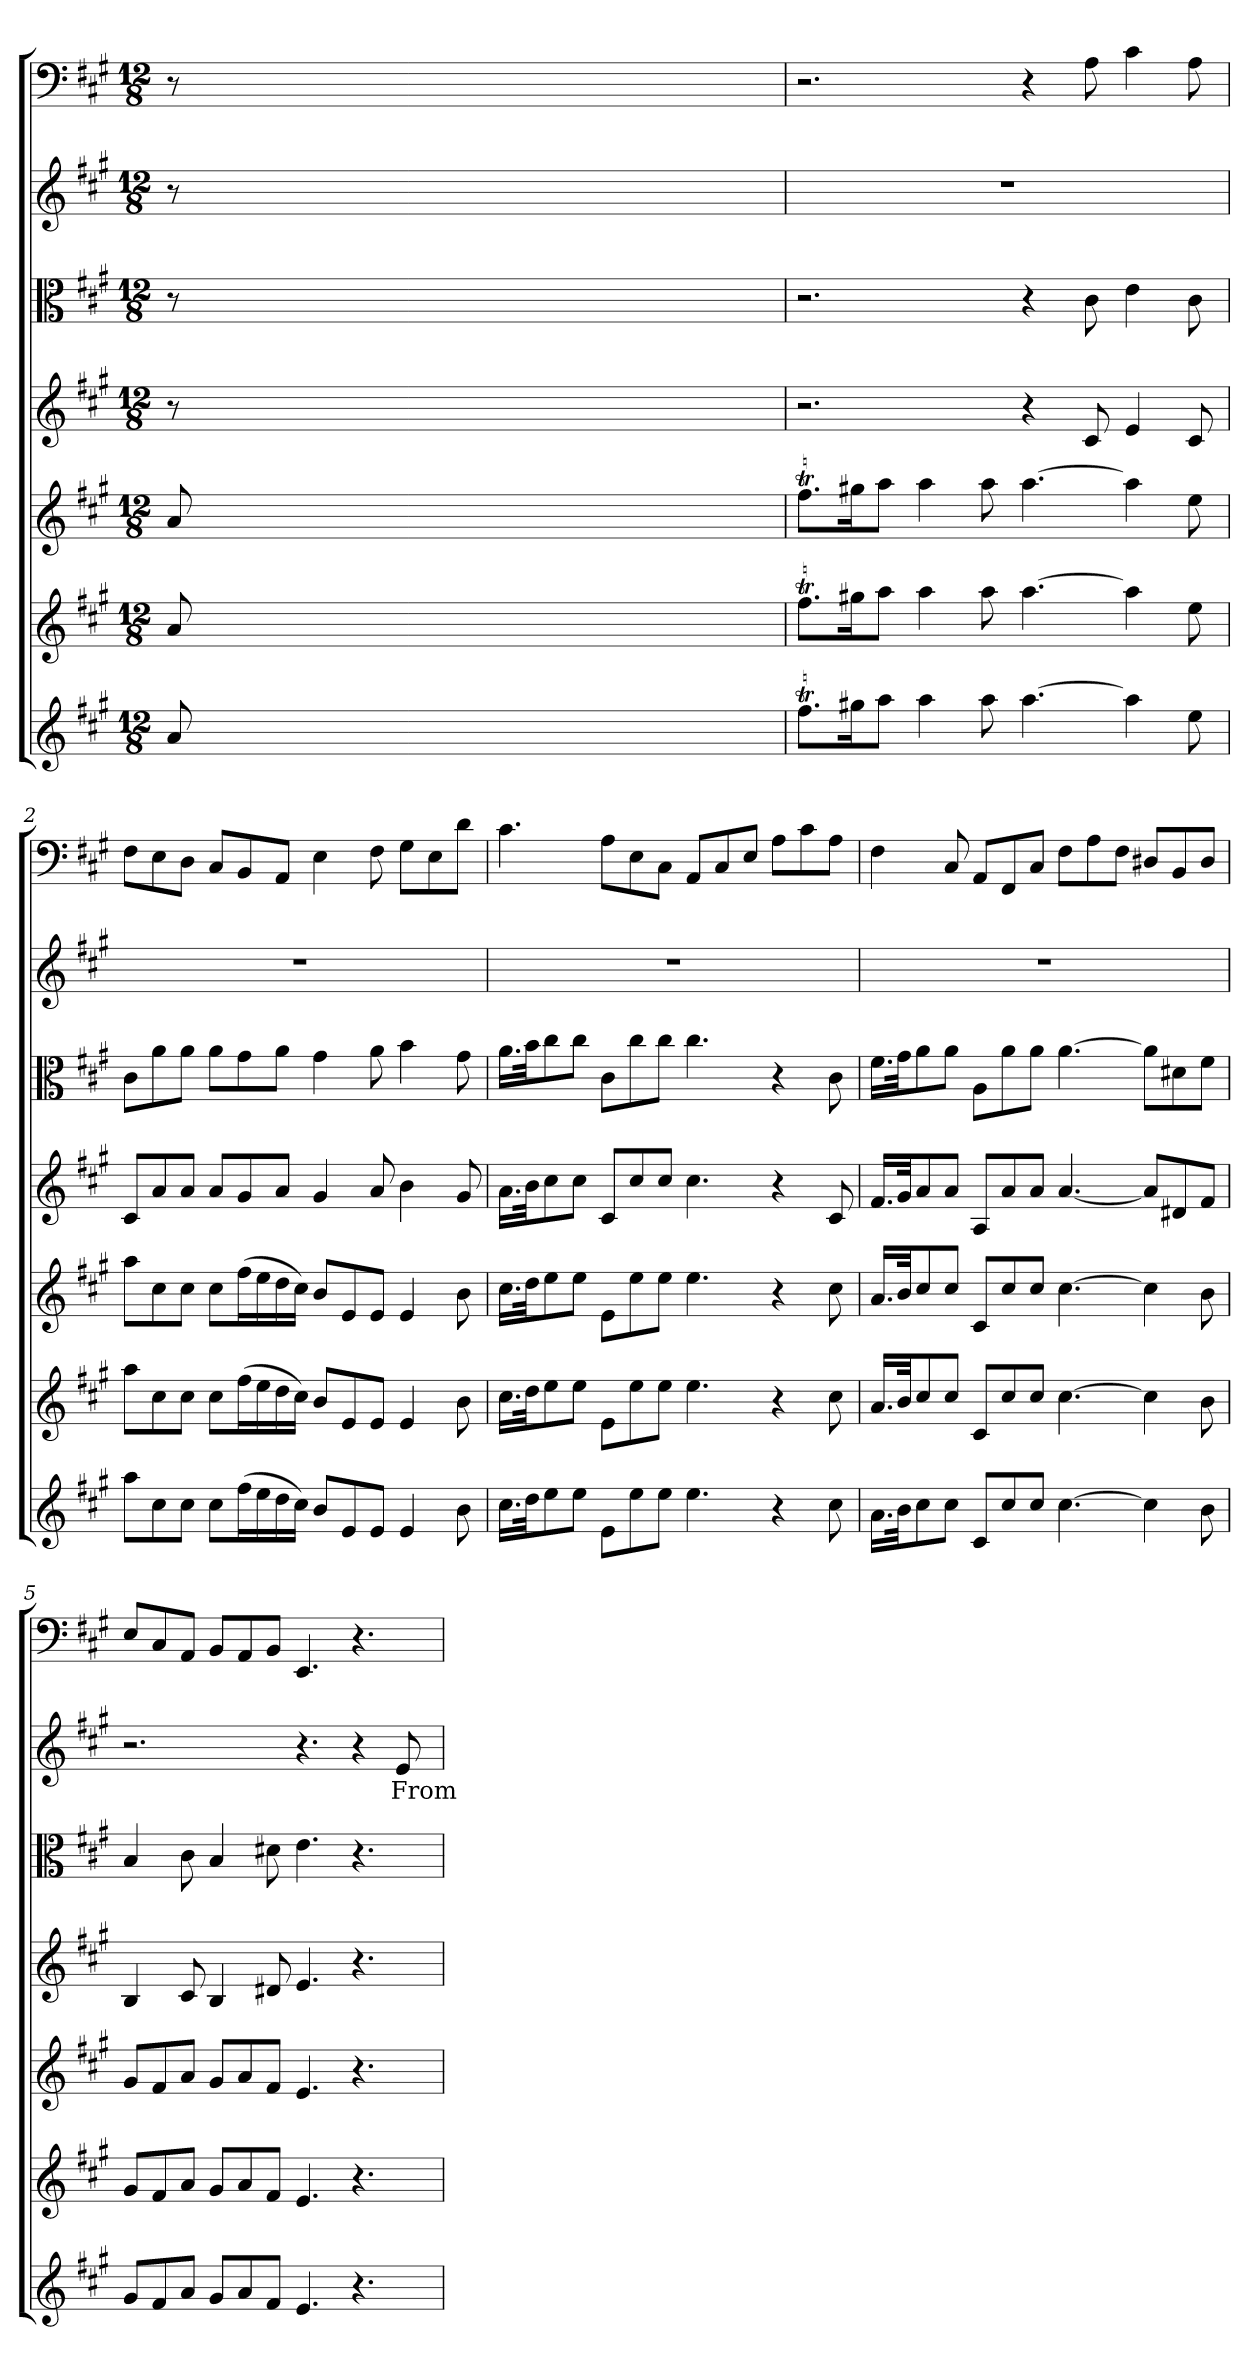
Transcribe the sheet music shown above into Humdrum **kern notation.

**kern	**kern	**kern	**kern	**kern	**kern	**text	**kern
*part7	*part6	*part5	*part4	*part3	*part2	*part2	*part1
*staff7	*staff6	*staff5	*staff4	*staff3	*staff2	*staff2	*staff1
*clefG2	*clefG2	*clefG2	*clefG2	*clefC3	*clefG2	*	*clefF4
*k[f#c#g#]	*k[f#c#g#]	*k[f#c#g#]	*k[f#c#g#]	*k[f#c#g#]	*k[f#c#g#]	*	*k[f#c#g#]
*A:	*A:	*A:	*A:	*A:	*A:	*	*A:
*M12/8	*M12/8	*M12/8	*M12/8	*M12/8	*M12/8	*	*M12/8
=	=	=	=	=	=	=	=
8a/	8a/	8a/	8r	8r	8r	.	8r
2ryy	2ryy	2ryy	2ryy	2ryy	2ryy	.	2ryy
32ryy	32ryy	32ryy	32ryy	32ryy	32ryy	.	32ryy
32ryy	32ryy	32ryy	32ryy	32ryy	32ryy	.	32ryy
32ryy	32ryy	32ryy	32ryy	32ryy	32ryy	.	32ryy
32ryy	32ryy	32ryy	32ryy	32ryy	32ryy	.	32ryy
32ryy	32ryy	32ryy	32ryy	32ryy	32ryy	.	32ryy
32ryy	32ryy	32ryy	32ryy	32ryy	32ryy	.	32ryy
32ryy	32ryy	32ryy	32ryy	32ryy	32ryy	.	32ryy
32ryy	32ryy	32ryy	32ryy	32ryy	32ryy	.	32ryy
32ryy	32ryy	32ryy	32ryy	32ryy	32ryy	.	32ryy
32ryy	32ryy	32ryy	32ryy	32ryy	32ryy	.	32ryy
32ryy	32ryy	32ryy	32ryy	32ryy	32ryy	.	32ryy
32ryy	32ryy	32ryy	32ryy	32ryy	32ryy	.	32ryy
32ryy	32ryy	32ryy	32ryy	32ryy	32ryy	.	32ryy
32ryy	32ryy	32ryy	32ryy	32ryy	32ryy	.	32ryy
32ryy	32ryy	32ryy	32ryy	32ryy	32ryy	.	32ryy
32ryy	32ryy	32ryy	32ryy	32ryy	32ryy	.	32ryy
32ryy	32ryy	32ryy	32ryy	32ryy	32ryy	.	32ryy
32ryy	32ryy	32ryy	32ryy	32ryy	32ryy	.	32ryy
32ryy	32ryy	32ryy	32ryy	32ryy	32ryy	.	32ryy
32ryy	32ryy	32ryy	32ryy	32ryy	32ryy	.	32ryy
32ryy	32ryy	32ryy	32ryy	32ryy	32ryy	.	32ryy
32ryy	32ryy	32ryy	32ryy	32ryy	32ryy	.	32ryy
32ryy	32ryy	32ryy	32ryy	32ryy	32ryy	.	32ryy
32ryy	32ryy	32ryy	32ryy	32ryy	32ryy	.	32ryy
32ryy	32ryy	32ryy	32ryy	32ryy	32ryy	.	32ryy
32ryy	32ryy	32ryy	32ryy	32ryy	32ryy	.	32ryy
32ryy	32ryy	32ryy	32ryy	32ryy	32ryy	.	32ryy
32ryy	32ryy	32ryy	32ryy	32ryy	32ryy	.	32ryy
=1	=1	=1	=1	=1	=1	=1	=1
8.ff#t\L	8.ff#t\L	8.ff#t\L	2.r	2.r	1.r	.	2.r
16gg#X\K	16gg#X\K	16gg#X\K	.	.	.	.	.
8aa\J	8aa\J	8aa\J	.	.	.	.	.
4aa\	4aa\	4aa\	.	.	.	.	.
8aa\	8aa\	8aa\	.	.	.	.	.
[4.aa\	[4.aa\	[4.aa\	4r	4r	.	.	4r
.	.	.	8c#/	8c#\	.	.	8A\
4aa\]	4aa\]	4aa\]	4e/	4e\	.	.	4c#\
8ee\	8ee\	8ee\	8c#/	8c#\	.	.	8A\
=2	=2	=2	=2	=2	=2	=2	=2
8aa\L	8aa\L	8aa\L	8c#/L	8c#\L	1.r	.	8F#\L
8cc#\	8cc#\	8cc#\	8a/	8a\	.	.	8E\
8cc#\J	8cc#\J	8cc#\J	8a/J	8a\J	.	.	8D\J
8cc#\L	8cc#\L	8cc#\L	8a/L	8a\L	.	.	8C#/L
(16ff#\L	(16ff#\L	(16ff#\L	8g#/	8g#\	.	.	8BB/
16ee\	16ee\	16ee\	.	.	.	.	.
16dd\	16dd\	16dd\	8a/J	8a\J	.	.	8AA/J
16cc#\JJ)	16cc#\JJ)	16cc#\JJ)	.	.	.	.	.
8b/L	8b/L	8b/L	4g#/	4g#\	.	.	4E\
8e/	8e/	8e/	.	.	.	.	.
8e/J	8e/J	8e/J	8a/	8a\	.	.	8F#\
4e/	4e/	4e/	4b\	4b\	.	.	8G#\L
.	.	.	.	.	.	.	8E\
8b\	8b\	8b\	8g#/	8g#\	.	.	8d\J
=3	=3	=3	=3	=3	=3	=3	=3
16.cc#\LL	16.cc#\LL	16.cc#\LL	16.a\LL	16.a\LL	1.r	.	4.c#\
32dd\JK	32dd\JK	32dd\JK	32b\JK	32b\JK	.	.	.
8ee\	8ee\	8ee\	8cc#\	8cc#\	.	.	.
8ee\J	8ee\J	8ee\J	8cc#\J	8cc#\J	.	.	.
8e\L	8e\L	8e\L	8c#/L	8c#\L	.	.	8A\L
8ee\	8ee\	8ee\	8cc#/	8cc#\	.	.	8E\
8ee\J	8ee\J	8ee\J	8cc#/J	8cc#\J	.	.	8C#\J
4.ee\	4.ee\	4.ee\	4.cc#\	4.cc#\	.	.	8AA/L
.	.	.	.	.	.	.	8C#/
.	.	.	.	.	.	.	8E/J
4r	4r	4r	4r	4r	.	.	8A\L
.	.	.	.	.	.	.	8c#\
8cc#\	8cc#\	8cc#\	8c#/	8c#\	.	.	8A\J
=4	=4	=4	=4	=4	=4	=4	=4
16.a\LL	16.a/LL	16.a/LL	16.f#/LL	16.f#\LL	1.r	.	4F#\
32b\JK	32b/JK	32b/JK	32g#/JK	32g#\JK	.	.	.
8cc#\	8cc#\	8cc#\	8a/	8a\	.	.	.
8cc#\J	8cc#\J	8cc#\J	8a/J	8a\J	.	.	8C#/
8c#/L	8c#/L	8c#/L	8A/L	8A\L	.	.	8AA/L
8cc#/	8cc#/	8cc#/	8a/	8a\	.	.	8FF#/
8cc#/J	8cc#/J	8cc#/J	8a/J	8a\J	.	.	8C#/J
[4.cc#\	[4.cc#\	[4.cc#\	[4.a/	[4.a\	.	.	8F#\L
.	.	.	.	.	.	.	8A\
.	.	.	.	.	.	.	8F#\J
4cc#\]	4cc#\]	4cc#\]	8a/L]	8a\L]	.	.	8D#X/L
.	.	.	8d#X/	8d#X\	.	.	8BB/
8b\	8b\	8b\	8f#/J	8f#\J	.	.	8D#/J
=5	=5	=5	=5	=5	=5	=5	=5
8g#/L	8g#/L	8g#/L	4B/	4B/	2.r	.	8E/L
8f#/	8f#/	8f#/	.	.	.	.	8C#/
8a/J	8a/J	8a/J	8c#/	8c#\	.	.	8AA/J
8g#/L	8g#/L	8g#/L	4B/	4B/	.	.	8BB/L
8a/	8a/	8a/	.	.	.	.	8AA/
8f#/J	8f#/J	8f#/J	8d#X/	8d#X\	.	.	8BB/J
4.e/	4.e/	4.e/	4.e/	4.e\	4.r	.	4.EE/
4.r	4.r	4.r	4.r	4.r	4r	.	4.r
.	.	.	.	.	8e/	From	.
=	=	=	=	=	=	=	=
*-	*-	*-	*-	*-	*-	*-	*-
